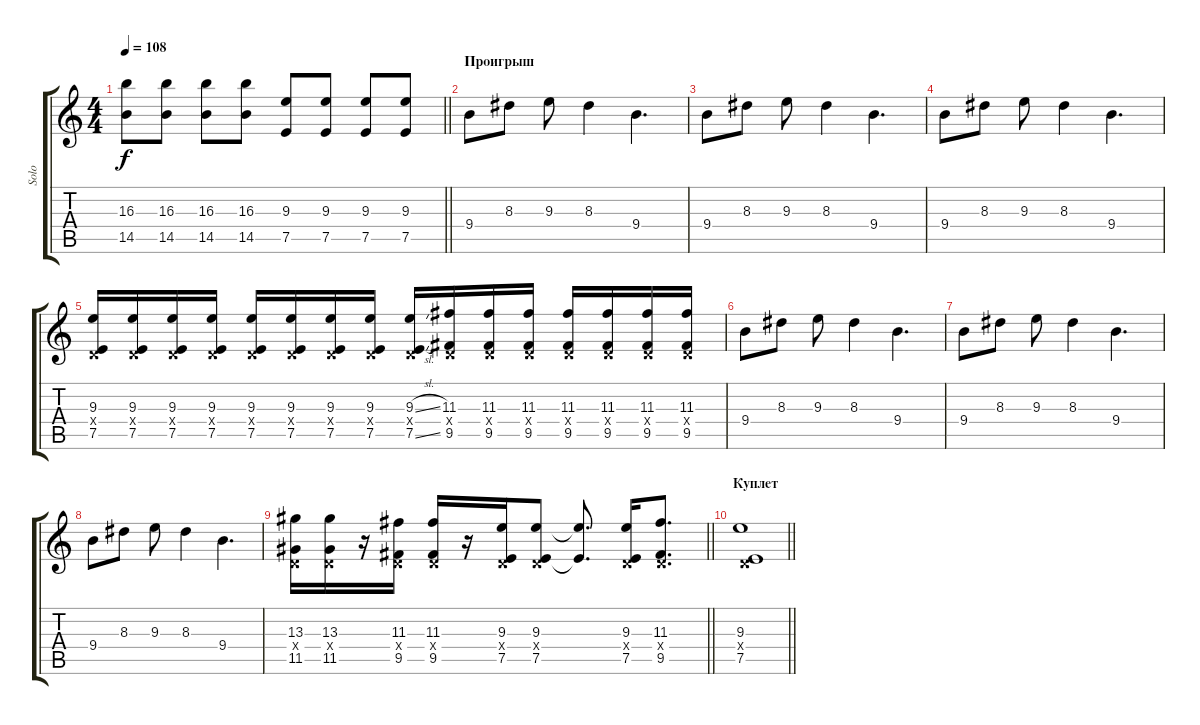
\track ("Solo" "Solo") {instrument distortionguitar}
\staff {score tabs}
\tuning (E4 B3 G3 D3 A2 E2) {hide}
\ts (4 4)
\tempo 108
\clef g2
\barLineRight lightlight
\ks c
(16.3 14.5).8{dy f} (16.3 14.5).8 (16.3 14.5).8 (16.3 14.5).8 (9.3 7.5).8 (9.3 7.5).8 (9.3 7.5).8 (9.3 7.5).8 |
\section ("" "Проигрыш")
9.4.8{instrument distortionguitar} 8.3.8 9.3.8 8.3.4 9.4.4{d} |
9.4.8 8.3.8 9.3.8 8.3.4 9.4.4{d} |
9.4.8 8.3.8 9.3.8 8.3.4 9.4.4{d} |
(9.3 0.4{x} 7.5).16 (9.3 0.4{x} 7.5).16 (9.3 0.4{x} 7.5).16 (9.3 0.4{x} 7.5).16 (9.3 0.4{x} 7.5).16 (9.3 0.4{x} 7.5).16 (9.3 0.4{x} 7.5).16 (9.3 0.4{x} 7.5).16 (9.3{sl} 0.4{x} 7.5{sl}).16 (11.3 0.4{x} 9.5).16 (11.3 0.4{x} 9.5).16 (11.3 0.4{x} 9.5).16 (11.3 0.4{x} 9.5).16 (11.3 0.4{x} 9.5).16 (11.3 0.4{x} 9.5).16 (11.3 0.4{x} 9.5).16 |
9.4.8 8.3.8 9.3.8 8.3.4 9.4.4{d} |
9.4.8 8.3.8 9.3.8 8.3.4 9.4.4{d} |
9.4.8 8.3.8 9.3.8 8.3.4 9.4.4{d} |
\barLineRight lightlight
(13.3 0.4{x} 11.5).16 (13.3 0.4{x} 11.5).16 r.16 (11.3 0.4{x} 9.5).16 (11.3 0.4{x} 9.5).16 r.16 (9.3 0.4{x} 7.5).16 (9.3 0.4{x} 7.5).8 (9.3{t} 7.5{t}).8{d} (9.3 0.4{x} 7.5).16 (11.3 0.4{x} 9.5).8{d} |
\section ("" "Куплет")
\barLineRight lightlight
(9.3 0.4{x} 7.5).1
